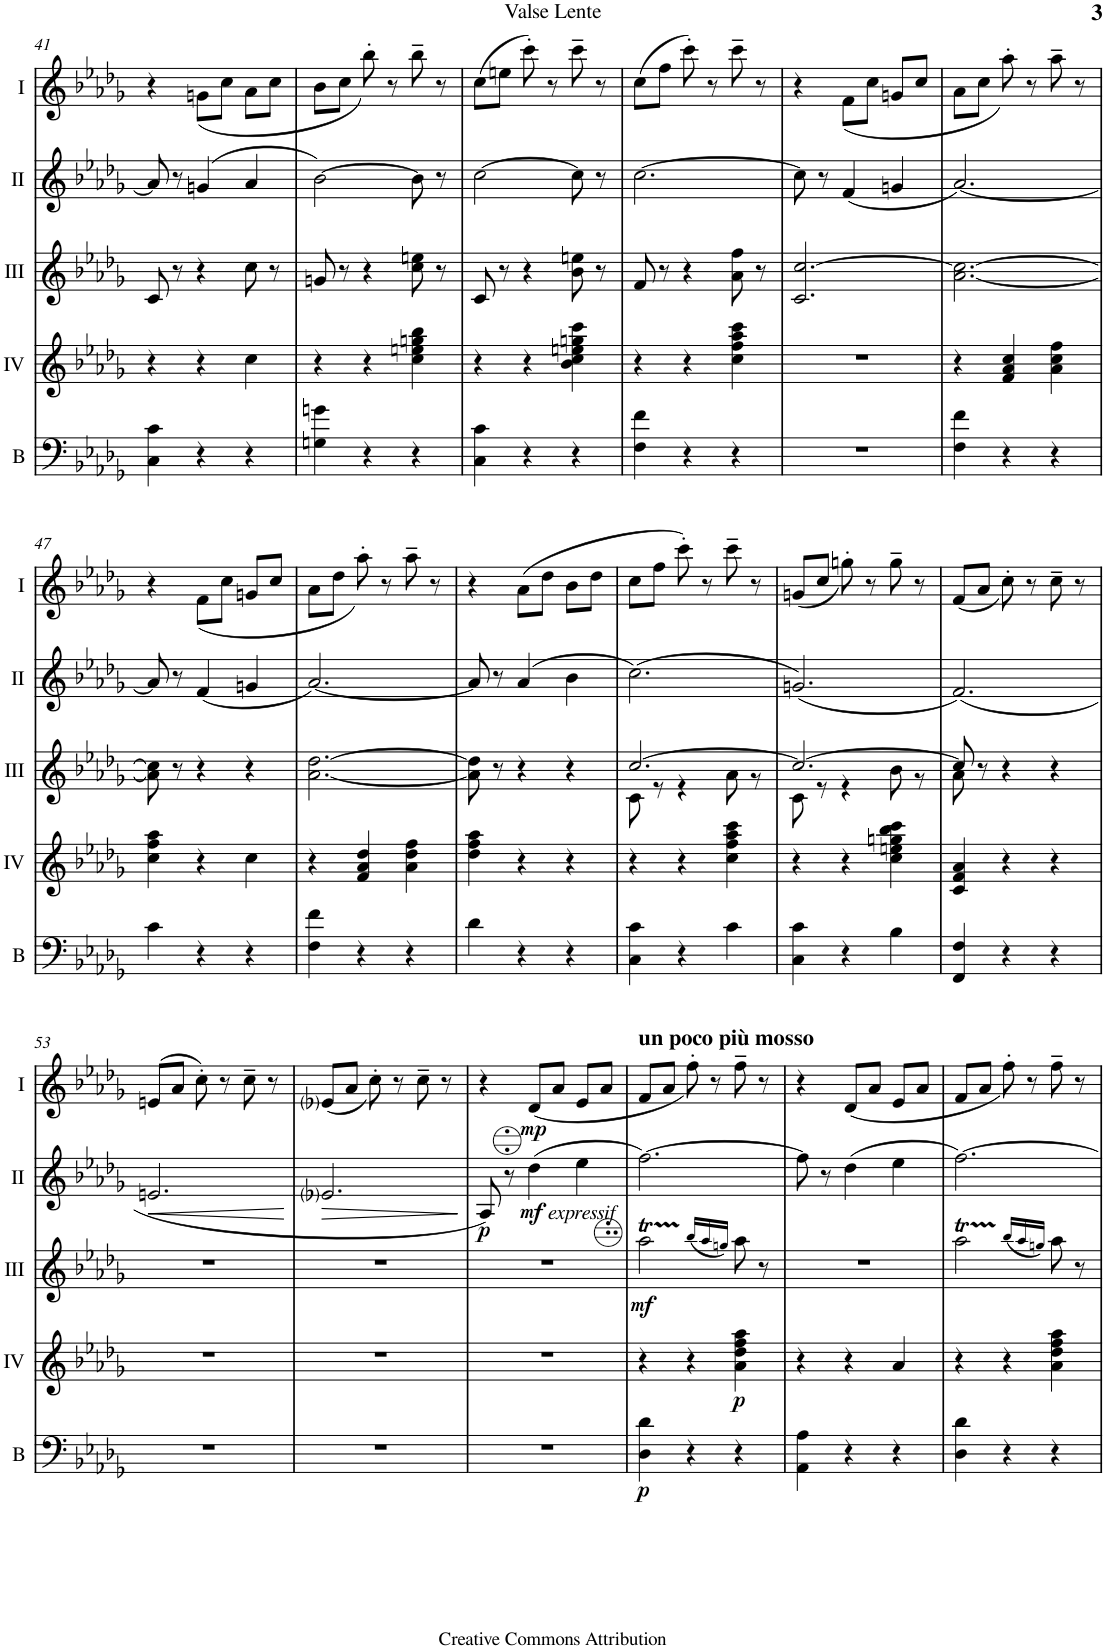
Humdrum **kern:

**kern	**dynam	**kern	**dynam	**kern	**dynam	**kern	**dynam	**kern	**dynam
*part5	*part5	*part4	*part4	*part3	*part3	*part2	*part2	*part1	*part1
*staff5	*staff5	*staff4	*staff4	*staff3	*staff3	*staff2	*staff2	*staff1	*staff1
*I"Bass	*	*I"Acc. 4	*	*I"Acc. 3	*	*I"Acc. 2	*	*I"Acc. 1	*
*I'B	*	*	*	*	*	*	*	*	*
!!LO:PB:g=z
*clefF4	*	*clefG2	*	*clefG2	*	*clefG2	*	*clefG2	*
*Trd7c12	*	*Trd7c12	*	*Trd7c12	*	*	*	*	*
*k[b-e-a-d-g-]	*	*k[b-e-a-d-g-]	*	*k[b-e-a-d-g-]	*	*k[b-e-a-d-g-]	*	*k[b-e-a-d-g-]	*
*M3/4	*	*M3/4	*	*M3/4	*	*M3/4	*	*M3/4	*
=41	=41	=41	=41	=41	=41	=41	=41	=41	=41
4C\ 4c\	.	4r	.	8c/	.	8a-/]	.	4r	.
.	.	.	.	8r	.	8r	.	.	.
4r	.	4r	.	4r	.	(4gn/	.	(<8gn\L	.
.	.	.	.	.	.	.	.	8cc\J	.
4r	.	4cc\	.	8cc\	.	4a-/	.	8a-\L	.
.	.	.	.	8r	.	.	.	8cc\J	.
=42	=42	=42	=42	=42	=42	=42	=42	=42	=42
4Gn\ 4gn\	.	4r	.	8gn/	.	[2b-\)	.	8b-\L	.
.	.	.	.	8r	.	.	.	8cc\J	.
4r	.	4r	.	4r	.	.	.	8bb-'\)	.
.	.	.	.	.	.	.	.	8r	.
4r	.	4cc\ 4een\ 4ggn\ 4bb-\	.	8cc\ 8een\	.	8b-\]	.	8bb-~\	.
.	.	.	.	8r	.	8r	.	8r	.
=43	=43	=43	=43	=43	=43	=43	=43	=43	=43
4C\ 4c\	.	4r	.	8c/	.	[2cc\	.	(8cc\L	.
.	.	.	.	8r	.	.	.	8een\J	.
4r	.	4r	.	4r	.	.	.	8ccc'\)	.
.	.	.	.	.	.	.	.	8r	.
4r	.	4b-\ 4cc\ 4een\ 4ggn\ 4ccc\	.	8b-\ 8een\	.	8cc\]	.	8ccc~\	.
.	.	.	.	8r	.	8r	.	8r	.
=44	=44	=44	=44	=44	=44	=44	=44	=44	=44
4F\ 4f\	.	4r	.	8f/	.	[2.cc\	.	(8cc\L	.
.	.	.	.	8r	.	.	.	8ff\J	.
4r	.	4r	.	4r	.	.	.	8ccc'\)	.
.	.	.	.	.	.	.	.	8r	.
4r	.	4cc\ 4ff\ 4aa-\ 4ccc\	.	8a-\ 8ff\	.	.	.	8ccc~\	.
.	.	.	.	8r	.	.	.	8r	.
=45	=45	=45	=45	=45	=45	=45	=45	=45	=45
2.r	.	2.r	.	2.c/ [2.cc/	.	8cc\]	.	4r	.
.	.	.	.	.	.	8r	.	.	.
.	.	.	.	.	.	(4f/	.	(<8f\L	.
.	.	.	.	.	.	.	.	8cc\J	.
.	.	.	.	.	.	4gn/	.	8gn/L	.
.	.	.	.	.	.	.	.	8cc/J	.
=46	=46	=46	=46	=46	=46	=46	=46	=46	=46
4F\ 4f\	.	4r	.	[2.a-\ 2.cc\_	.	[2.a-/)	.	8a-\L	.
.	.	.	.	.	.	.	.	8cc\J	.
4r	.	4f/ 4a-/ 4cc/	.	.	.	.	.	8aa-'\)	.
.	.	.	.	.	.	.	.	8r	.
4r	.	4a-\ 4cc\ 4ff\	.	.	.	.	.	8aa-~\	.
.	.	.	.	.	.	.	.	8r	.
!!LO:LB:g=z
=47	=47	=47	=47	=47	=47	=47	=47	=47	=47
4c\	.	4cc\ 4ff\ 4aa-\	.	8a-\] 8cc\]	.	8a-/]	.	4r	.
.	.	.	.	8r	.	8r	.	.	.
4r	.	4r	.	4r	.	(4f/	.	(<8f\L	.
.	.	.	.	.	.	.	.	8cc\J	.
4r	.	4cc\	.	4r	.	4gn/	.	8gn/L	.
.	.	.	.	.	.	.	.	8cc/J	.
=48	=48	=48	=48	=48	=48	=48	=48	=48	=48
4F\ 4f\	.	4r	.	[2.a-\ [2.dd-\	.	[2.a-/)	.	8a-\L	.
.	.	.	.	.	.	.	.	8dd-\J	.
4r	.	4f/ 4a-/ 4dd-/	.	.	.	.	.	8aa-'\)	.
.	.	.	.	.	.	.	.	8r	.
4r	.	4a-\ 4dd-\ 4ff\	.	.	.	.	.	8aa-~\	.
.	.	.	.	.	.	.	.	8r	.
=49	=49	=49	=49	=49	=49	=49	=49	=49	=49
4d-\	.	4dd-\ 4ff\ 4aa-\	.	8a-\] 8dd-\]	.	8a-/]	.	4r	.
.	.	.	.	8r	.	8r	.	.	.
4r	.	4r	.	4r	.	(4a-/	.	(8a-\L	.
.	.	.	.	.	.	.	.	8dd-\J	.
4r	.	4r	.	4r	.	4b-\	.	8b-\L	.
.	.	.	.	.	.	.	.	8dd-\J	.
=50	=50	=50	=50	=50	=50	=50	=50	=50	=50
*	*	*	*	*^	*	*	*	*	*
4C\ 4c\	.	4r	.	[2.cc/	8c\	.	(2.cc\)	.	8cc\L	.
.	.	.	.	.	8r	.	.	.	8ff\J	.
4r	.	4r	.	.	4r	.	.	.	8ccc'\)	.
.	.	.	.	.	.	.	.	.	8r	.
4c\	.	4cc\ 4ff\ 4aa-\ 4ccc\	.	.	8a-\	.	.	.	8ccc~\	.
.	.	.	.	.	8r	.	.	.	8r	.
=51	=51	=51	=51	=51	=51	=51	=51	=51	=51	=51
4C\ 4c\	.	4r	.	2.cc/_	8c\	.	(2.gn/)	.	(<8gn/L	.
.	.	.	.	.	8r	.	.	.	8cc/J	.
4r	.	4r	.	.	4r	.	.	.	8ggn'\)	.
.	.	.	.	.	.	.	.	.	8r	.
4B-\	.	4cc\ 4een\ 4ggn\ 4bb-\ 4ccc\	.	.	8b-\	.	.	.	8gg~\	.
.	.	.	.	.	8r	.	.	.	8r	.
=52	=52	=52	=52	=52	=52	=52	=52	=52	=52	=52
4FF/ 4F/	.	4c/ 4f/ 4a-/	.	8cc/]	8a-\	.	(2.f/)	.	(<8f/L	.
.	.	.	.	8r	8ryy	.	.	.	8a-/J	.
4r	.	4r	.	4r	4ryy	.	.	.	8cc'\)	.
.	.	.	.	.	.	.	.	.	8r	.
4r	.	4r	.	4r	4ryy	.	.	.	8cc~\	.
.	.	.	.	.	.	.	.	.	8r	.
*	*	*	*	*v	*v	*	*	*	*	*
!!LO:LB:g=z
=53	=53	=53	=53	=53	=53	=53	=53	=53	=53
!	!	!	!	!	!	!	!LO:HP:b	!	!
2.r	.	2.r	.	2.r	.	2.en/	<	(8en/L	.
.	.	.	.	.	.	.	.	8a-/J	.
.	.	.	.	.	.	.	.	8cc'\)	.
.	.	.	.	.	.	.	.	8r	.
.	.	.	.	.	.	.	.	8cc~\	.
.	.	.	.	.	.	.	.	8r	.
.	.	.	.	.	.	.	[	.	.
=54	=54	=54	=54	=54	=54	=54	=54	=54	=54
!	!	!	!	!	!	!	!LO:HP:b	!	!
2.r	.	2.r	.	2.r	.	2.e-i/	>	(<8e-i/L	.
.	.	.	.	.	.	.	.	8a-/J	.
.	.	.	.	.	.	.	.	8cc'\)	.
.	.	.	.	.	.	.	.	8r	.
.	.	.	.	.	.	.	.	8cc~\	.
.	.	.	.	.	.	.	.	8r	.
.	.	.	.	.	.	.	]	.	.
=55	=55	=55	=55	=55	=55	=55	=55	=55	=55
!	!	!	!	!	!	!	!LO:DY:b	!	!
2.r	.	2.r	.	2.r	.	8A-/)	p	4r	.
.	.	.	.	.	.	8r	.	.	.
!	!	!	!	!	!	!LO:TX:b:i:t=expressif	!	!	!
!	!	!	!	!	!	!	!LO:DY:b	!	!LO:DY:b
.	.	.	.	.	.	(4d-\	mf	(<8d-/L	mp
.	.	.	.	.	.	.	.	8a-/J	.
.	.	.	.	.	.	4e-\	.	8e-/L	.
.	.	.	.	.	.	.	.	8a-/J	.
=56	=56	=56	=56	=56	=56	=56	=56	=56	=56
!	!	!	!	!	!	!	!	!LO:TX:a:B:t=un poco più mosso	!
!	!LO:DY:b	!	!	!	!LO:DY:b	!	!	!	!
4D-\ 4d-\	p	4r	.	2aaa-T\	mf	[2.f\)	.	8f/L	.
.	.	.	.	.	.	.	.	8a-/J	.
4r	.	4r	.	.	.	.	.	8ff'\)	.
.	.	.	.	.	.	.	.	8r	.
.	.	.	.	(16qbbb-/LL	.	.	.	.	.
.	.	.	.	16qaaa-/	.	.	.	.	.
.	.	.	.	16qgggn/JJ)	.	.	.	.	.
!	!	!	!LO:DY:b	!	!	!	!	!	!
4r	.	4a-\ 4dd-\ 4ff\ 4aa-\	p	8aaa-\	.	.	.	8ff~\	.
.	.	.	.	8r	.	.	.	8r	.
=57	=57	=57	=57	=57	=57	=57	=57	=57	=57
4AA-\ 4A-\	.	4r	.	2.r	.	8f\]	.	4r	.
.	.	.	.	.	.	8r	.	.	.
4r	.	4r	.	.	.	(4d-\	.	(<8d-/L	.
.	.	.	.	.	.	.	.	8a-/J	.
4r	.	4a-/	.	.	.	4e-\	.	8e-/L	.
.	.	.	.	.	.	.	.	8a-/J	.
=58	=58	=58	=58	=58	=58	=58	=58	=58	=58
4D-\ 4d-\	.	4r	.	2aaa-T\	.	[2.f\)	.	8f/L	.
.	.	.	.	.	.	.	.	8a-/J	.
4r	.	4r	.	.	.	.	.	8ff'\)	.
.	.	.	.	.	.	.	.	8r	.
.	.	.	.	(16qbbb-/LL	.	.	.	.	.
.	.	.	.	16qaaa-/	.	.	.	.	.
.	.	.	.	16qgggn/JJ)	.	.	.	.	.
4r	.	4a-\ 4dd-\ 4ff\ 4aa-\	.	8aaa-\	.	.	.	8ff~\	.
.	.	.	.	8r	.	.	.	8r	.
=	=	=	=	=	=	=	=	=	=
*-	*-	*-	*-	*-	*-	*-	*-	*-	*-
